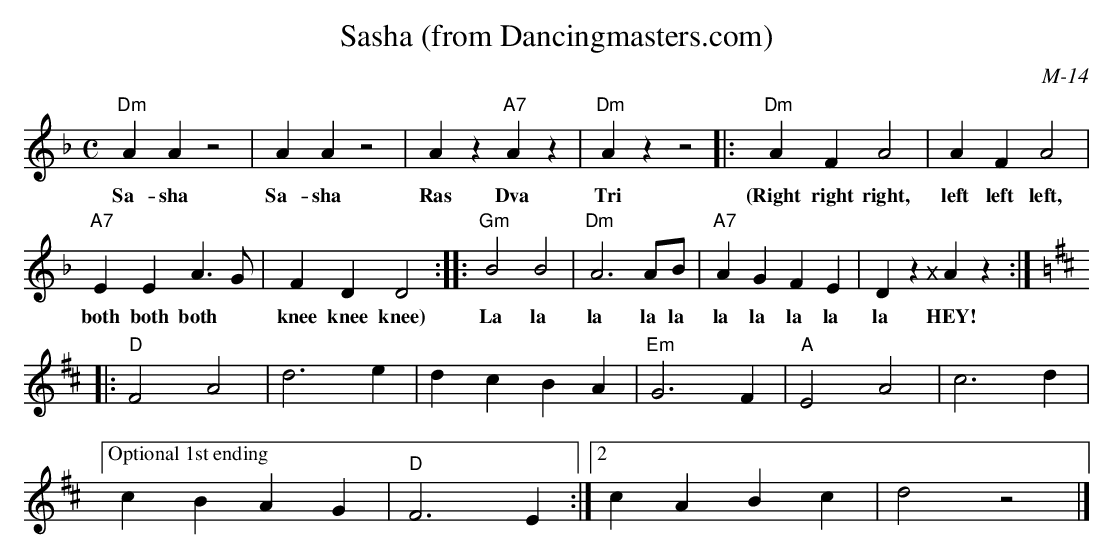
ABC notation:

X:1
$SmallLMargin
$SmallRMargin
T:Sasha (from Dancingmasters.com)
C:M-14
M:C
L:1/4
K:Dm                           % key
U: s=!head-s!
"Dm"AAz2|AAz2|Az"A7"Az|"Dm"Azz2|:"Dm"AFA2|AFA2|
w:Sa-sha Sa-sha Ras Dva Tri (Right right right, left left left,
"A7"EEA>G|FDD2:| |:"Gm"B2B2|"Dm"A3 A/B/|"A7"AGFE|Dz"<X"sA z:|
w:both both both * knee knee knee) La la la la la la la la la la HEY!
|:[K:D]"D"F2A2|d3e|dcBA|"Em"G3F|"A"E2A2|c3d|
["Optional 1st ending"cBAG|"D"F3E:|[2cABc|d2z2|]
